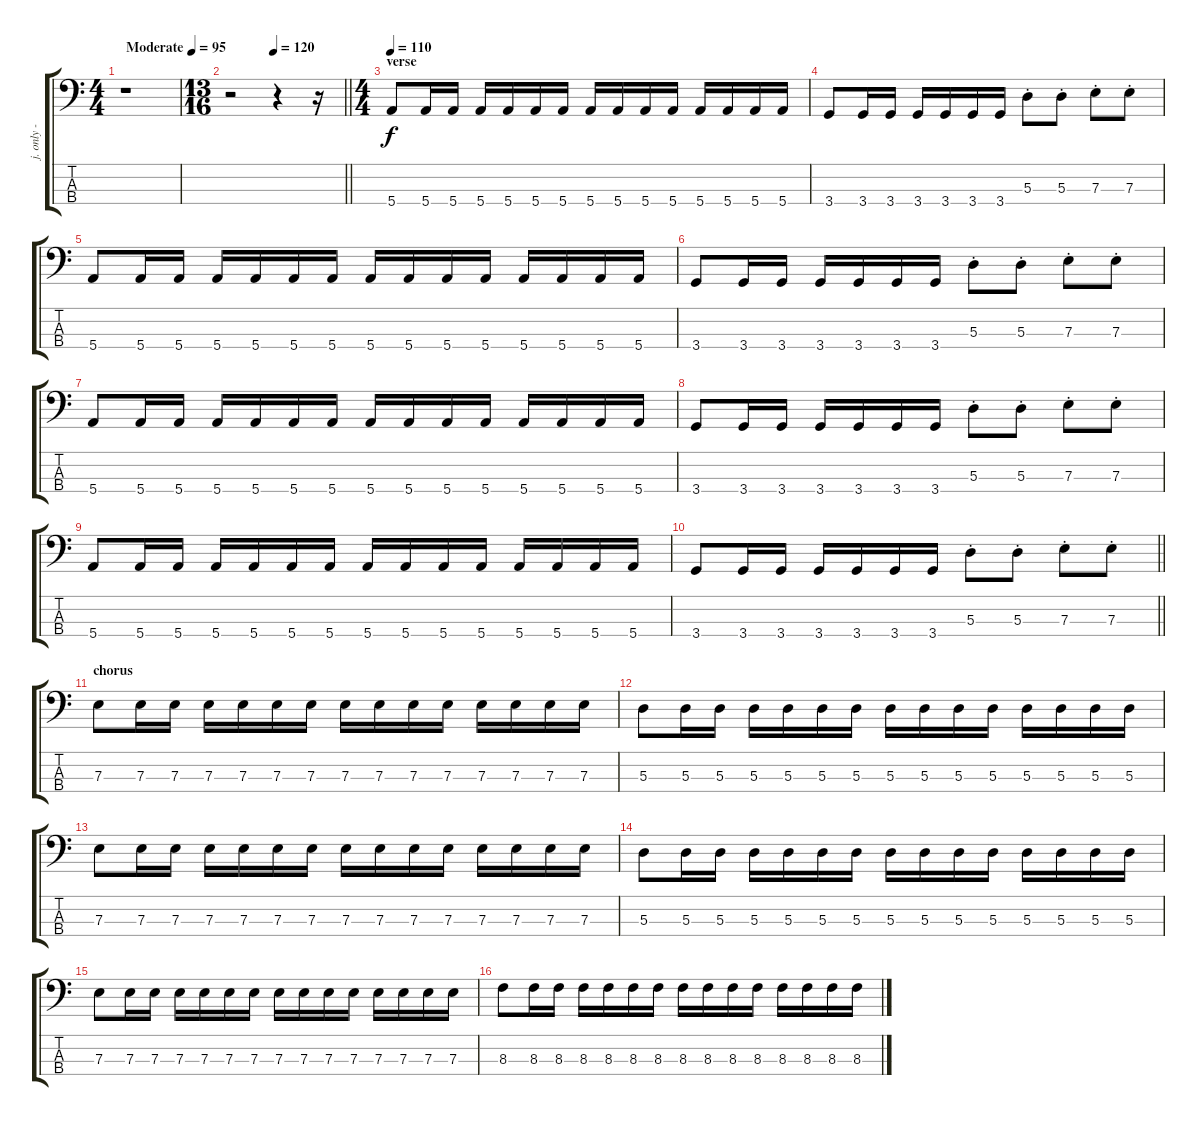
\track ("j. only - bass" "j. only - ") {instrument electricbassfinger}
\staff {score tabs}
\tuning (G2 D2 A1 E1) {hide}
\ts (4 4)
\tempo (95 "Moderate")
\clef f4
\ks c
r.1{dy f instrument electricbassfinger} |
\ts (13 16)
\tempo (120 0.38461538461538464)
\barLineRight lightlight
r.2 r.4 r.16 |
\ts (4 4)
\section ("" "verse")
\tempo 110
5.4.8 5.4.16 5.4.16 5.4.16 5.4.16 5.4.16 5.4.16 5.4.16 5.4.16 5.4.16 5.4.16 5.4.16 5.4.16 5.4.16 5.4.16 |
3.4.8 3.4.16 3.4.16 3.4.16 3.4.16 3.4.16 3.4.16 5.3{st}.8 5.3{st}.8 7.3{st}.8 7.3{st}.8 |
5.4.8 5.4.16 5.4.16 5.4.16 5.4.16 5.4.16 5.4.16 5.4.16 5.4.16 5.4.16 5.4.16 5.4.16 5.4.16 5.4.16 5.4.16 |
3.4.8 3.4.16 3.4.16 3.4.16 3.4.16 3.4.16 3.4.16 5.3{st}.8 5.3{st}.8 7.3{st}.8 7.3{st}.8 |
5.4.8 5.4.16 5.4.16 5.4.16 5.4.16 5.4.16 5.4.16 5.4.16 5.4.16 5.4.16 5.4.16 5.4.16 5.4.16 5.4.16 5.4.16 |
3.4.8 3.4.16 3.4.16 3.4.16 3.4.16 3.4.16 3.4.16 5.3{st}.8 5.3{st}.8 7.3{st}.8 7.3{st}.8 |
5.4.8 5.4.16 5.4.16 5.4.16 5.4.16 5.4.16 5.4.16 5.4.16 5.4.16 5.4.16 5.4.16 5.4.16 5.4.16 5.4.16 5.4.16 |
\barLineRight lightlight
3.4.8 3.4.16 3.4.16 3.4.16 3.4.16 3.4.16 3.4.16 5.3{st}.8 5.3{st}.8 7.3{st}.8 7.3{st}.8 |
\section ("" "chorus")
7.3.8 7.3.16 7.3.16 7.3.16 7.3.16 7.3.16 7.3.16 7.3.16 7.3.16 7.3.16 7.3.16 7.3.16 7.3.16 7.3.16 7.3.16 |
5.3.8 5.3.16 5.3.16 5.3.16 5.3.16 5.3.16 5.3.16 5.3.16 5.3.16 5.3.16 5.3.16 5.3.16 5.3.16 5.3.16 5.3.16 |
7.3.8 7.3.16 7.3.16 7.3.16 7.3.16 7.3.16 7.3.16 7.3.16 7.3.16 7.3.16 7.3.16 7.3.16 7.3.16 7.3.16 7.3.16 |
5.3.8 5.3.16 5.3.16 5.3.16 5.3.16 5.3.16 5.3.16 5.3.16 5.3.16 5.3.16 5.3.16 5.3.16 5.3.16 5.3.16 5.3.16 |
7.3.8 7.3.16 7.3.16 7.3.16 7.3.16 7.3.16 7.3.16 7.3.16 7.3.16 7.3.16 7.3.16 7.3.16 7.3.16 7.3.16 7.3.16 |
8.3.8 8.3.16 8.3.16 8.3.16 8.3.16 8.3.16 8.3.16 8.3.16 8.3.16 8.3.16 8.3.16 8.3.16 8.3.16 8.3.16 8.3.16
